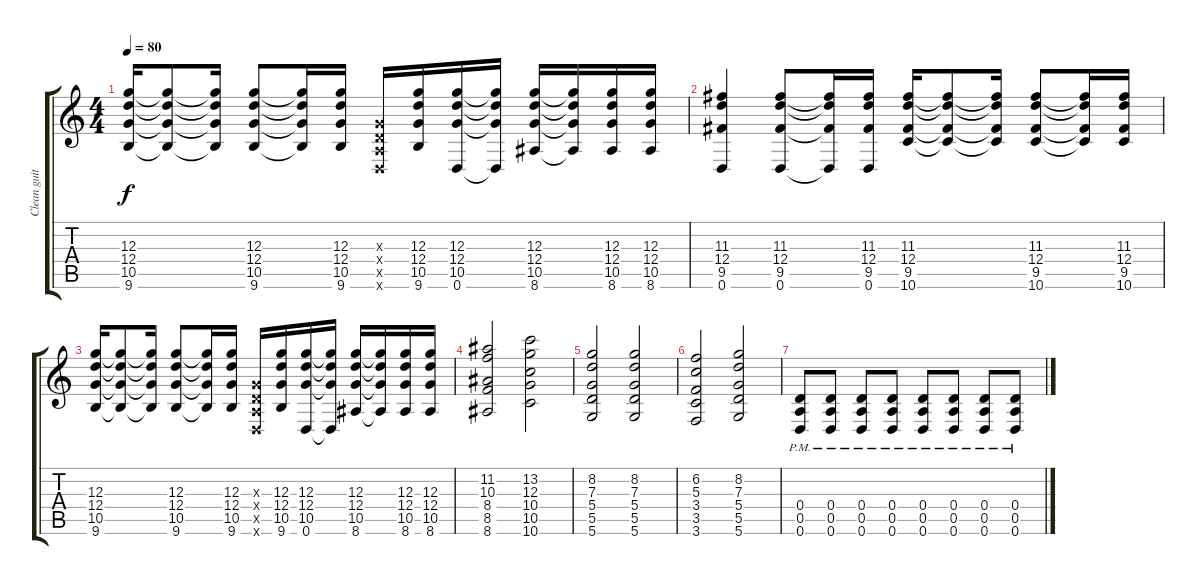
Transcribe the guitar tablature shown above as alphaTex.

\track ("Clean guitar" "Clean guit") {instrument electricguitarclean}
\staff {score tabs}
\tuning (E4 B3 G3 D3 A2 D2) {hide}
\ts (4 4)
\tempo 80
\clef g2
\ks c
(12.3 12.4 10.5 9.6).16{dy f} (12.3{t} 12.4{t} 10.5{t} 9.6{t}).8 (12.3{t} 12.4{t} 10.5{t} 9.6{t}).16 (12.3 12.4 10.5 9.6).8 (12.3{t} 12.4{t} 10.5{t} 9.6{t}).16 (12.3 12.4 10.5 9.6).16 (0.3{x} 0.4{x} 0.5{x} 0.6{x}).16 (12.3 12.4 10.5 9.6).16 (12.3 12.4 10.5 0.6).16 (12.3{t} 12.4{t} 10.5{t} 0.6{t}).16 (12.3 12.4 10.5 8.6).16 (12.3{t} 12.4{t} 10.5{t} 8.6{t}).16 (12.3 12.4 10.5 8.6).16 (12.3 12.4 10.5 8.6).16 |
(11.3 12.4 9.5 0.6).4 (11.3 12.4 9.5 0.6).8 (11.3{t} 12.4{t} 9.5{t} 0.6{t}).16 (11.3 12.4 9.5 0.6).16 (11.3 12.4 9.5 10.6).16 (11.3{t} 12.4{t} 9.5{t} 10.6{t}).8 (11.3{t} 12.4{t} 9.5{t} 10.6{t}).16 (11.3 12.4 9.5 10.6).8 (11.3{t} 12.4{t} 9.5{t} 10.6{t}).16 (11.3 12.4 9.5 10.6).16 |
(12.3 12.4 10.5 9.6).16 (12.3{t} 12.4{t} 10.5{t} 9.6{t}).8 (12.3{t} 12.4{t} 10.5{t} 9.6{t}).16 (12.3 12.4 10.5 9.6).8 (12.3{t} 12.4{t} 10.5{t} 9.6{t}).16 (12.3 12.4 10.5 9.6).16 (0.3{x} 0.4{x} 0.5{x} 0.6{x}).16 (12.3 12.4 10.5 9.6).16 (12.3 12.4 10.5 0.6).16 (12.3{t} 12.4{t} 10.5{t} 0.6{t}).16 (12.3 12.4 10.5 8.6).16 (12.3{t} 12.4{t} 10.5{t} 8.6{t}).16 (12.3 12.4 10.5 8.6).16 (12.3 12.4 10.5 8.6).16 |
(11.2 10.3 8.4 8.5 8.6).2 (13.2 12.3 10.4 10.5 10.6).2 |
(8.2 7.3 5.4 5.5 5.6).2 (8.2 7.3 5.4 5.5 5.6).2 |
(6.2 5.3 3.4 3.5 3.6).2 (8.2 7.3 5.4 5.5 5.6).2 |
(0.4{pm} 0.5{pm} 0.6{pm}).8 (0.4{pm} 0.5{pm} 0.6{pm}).8 (0.4{pm} 0.5{pm} 0.6{pm}).8 (0.4{pm} 0.5{pm} 0.6{pm}).8 (0.4{pm} 0.5{pm} 0.6{pm}).8 (0.4{pm} 0.5{pm} 0.6{pm}).8 (0.4{pm} 0.5{pm} 0.6{pm}).8 (0.4{pm} 0.5{pm} 0.6{pm}).8
